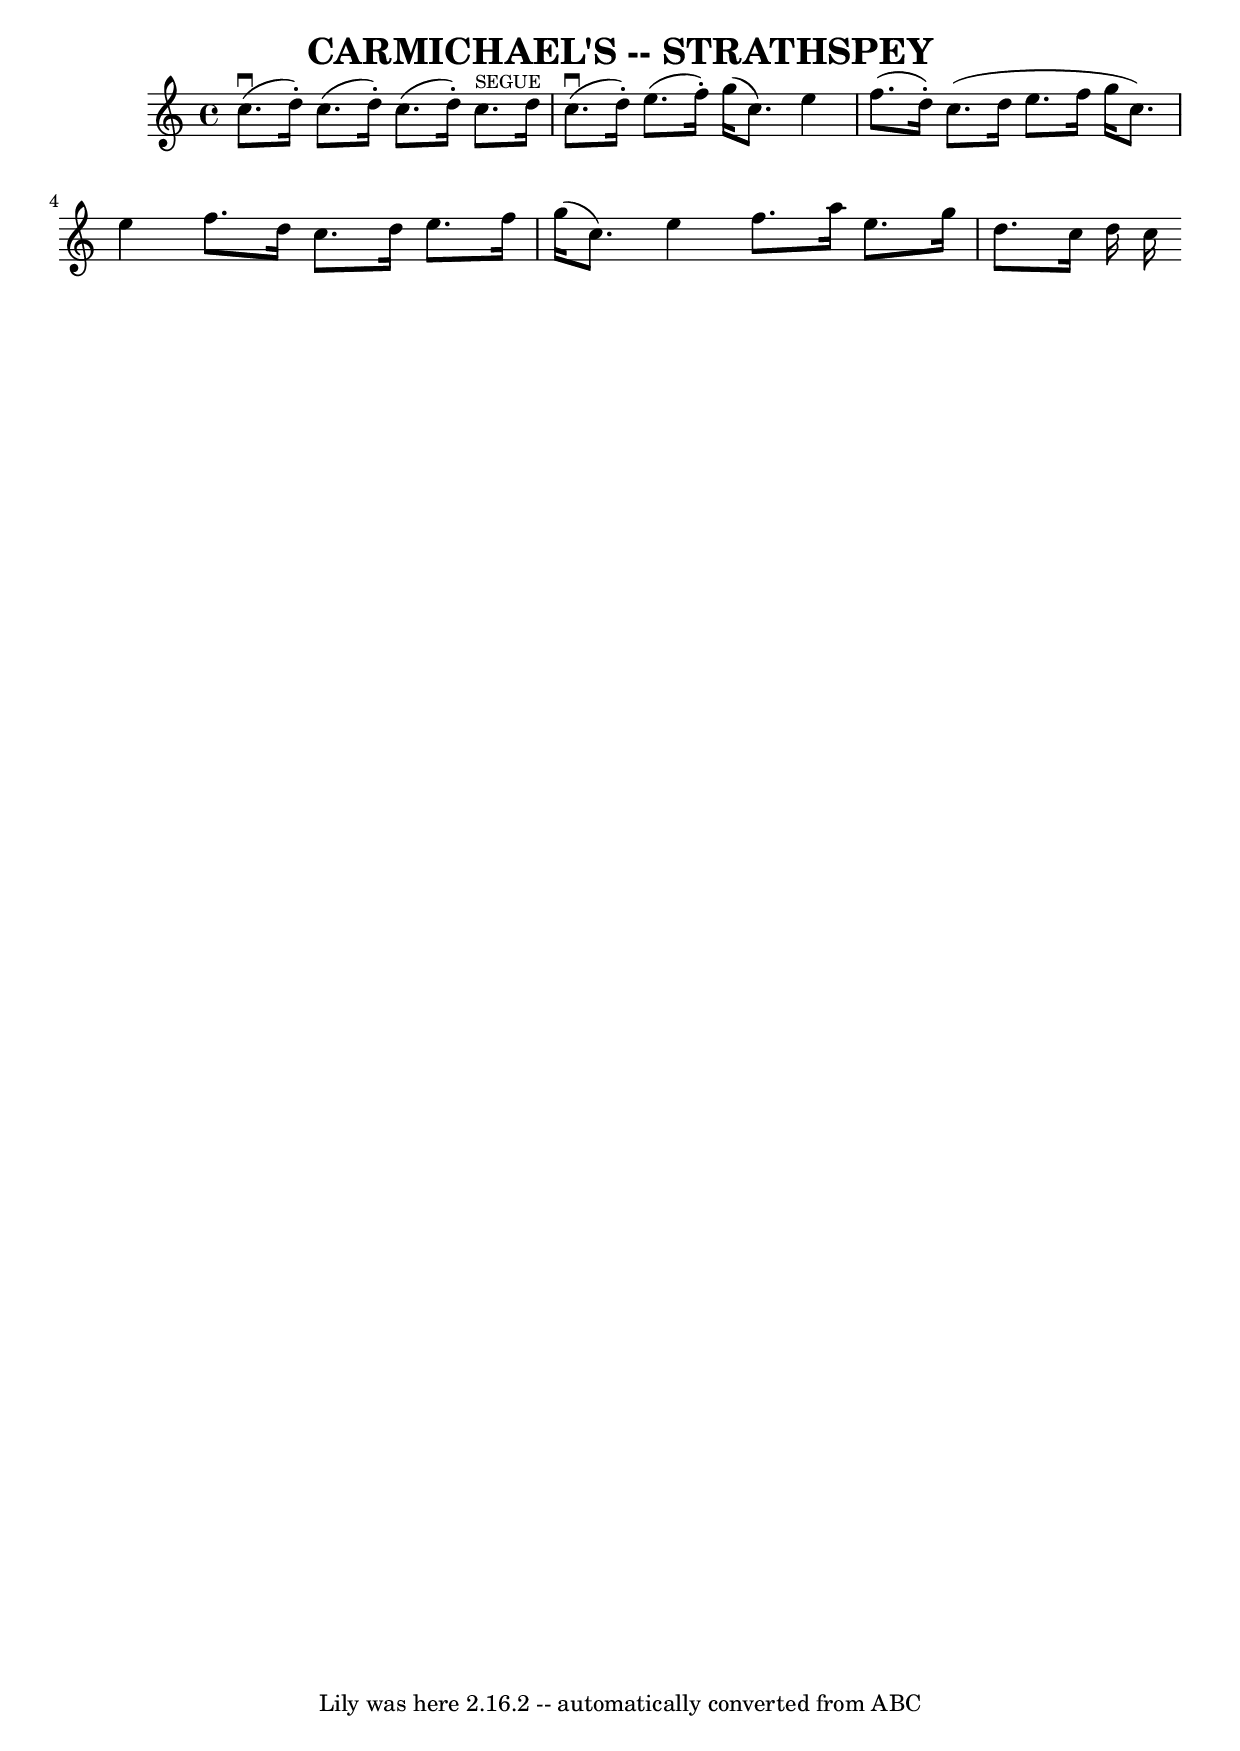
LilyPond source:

\version "2.7.40"
\include "Mammoth.ily"
\header {
	book = "Ryan's Mammoth Collection of Fiddle Tunes"
	crossRefNumber = "1"
	footnotes = ""
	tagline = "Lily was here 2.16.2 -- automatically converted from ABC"
	title = "CARMICHAEL'S -- STRATHSPEY"
}
voicedefault =  {
\set Score.defaultBarType = "empty"

 \override Staff.TimeSignature #'style = #'C
 \time 4/4 % %slurgraces 1
 \key c \major c''8. (^\downbow d''16 -.) c''8. ((d''16 -.)  
 c''8. ((d''16 -.) c''8.^\segue d''16 c''8. 
(^\downbow d''16 -.) e''8. (f''16 -.) g''16 (c''8.) e''4   
 |
 f''8. (d''16 -.) c''8. (d''16 e''8. f''16    
g''16 (c''8.) e''4    |
 f''8. d''16 c''8. d''16    
e''8. f''16 g''16 (c''8.) e''4    |
 f''8. a''16    
e''8. g''16 d''8. c''16 d''16 (c''16 (
}

\score{
    <<

	\context Staff="default"
	{
	    \voicedefault 
	}

    >>
	\layout {
	}
	\midi {}
}
